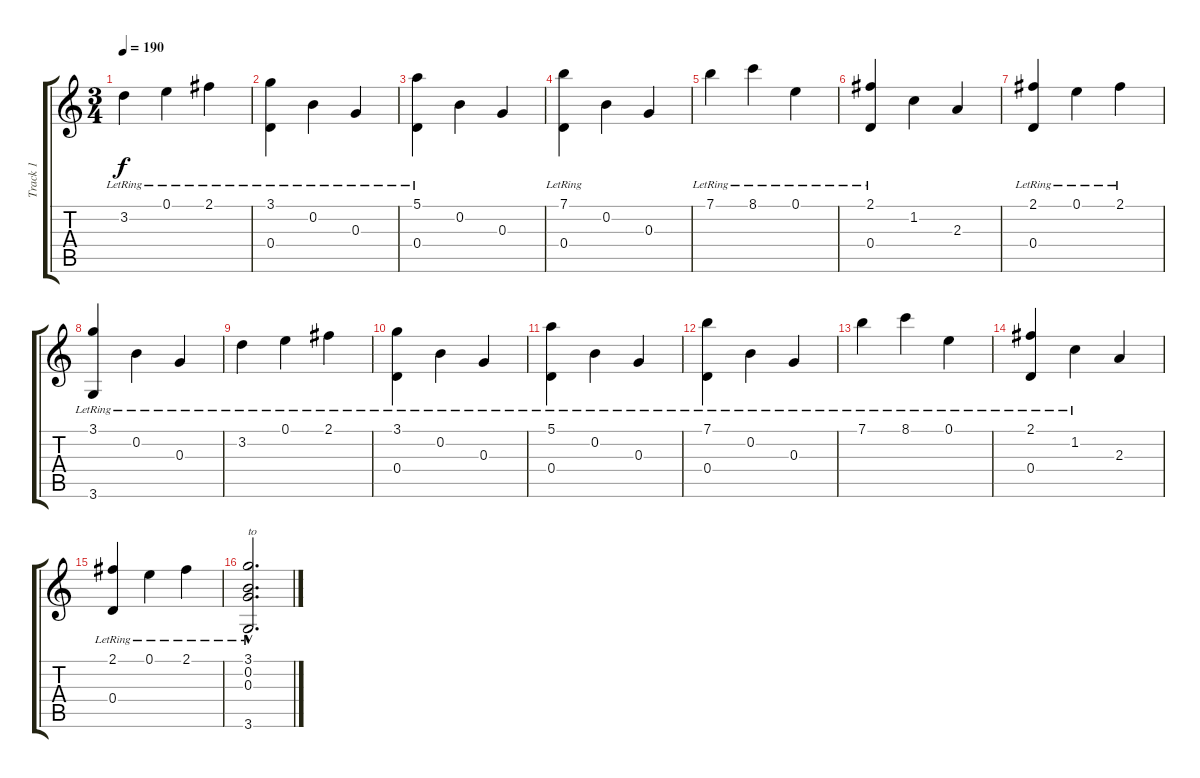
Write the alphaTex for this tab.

\track ("Track 1" "Track 1") {instrument acousticguitarsteel}
\staff {score tabs}
\tuning (E4 B3 G3 D3 A2 E2) {hide}
\ts (3 4)
\tempo 190
\clef g2
\ks c
3.2{lr}.4{dy f instrument acousticguitarsteel} 0.1{lr}.4 2.1{lr}.4 |
(3.1{lr} 0.4{lr}).4 0.2{lr}.4 0.3{lr}.4 |
(5.1{lr} 0.4).4 0.2.4 0.3.4 |
(7.1{lr} 0.4).4 0.2.4 0.3.4 |
7.1{lr}.4 8.1{lr}.4 0.1{lr}.4 |
(2.1{lr} 0.4).4 1.2.4 2.3.4 |
(2.1{lr} 0.4{lr}).4 0.1{lr}.4 2.1{lr}.4 |
(3.1{lr} 3.6{lr}).4 0.2{lr}.4 0.3{lr}.4 |
3.2{lr}.4 0.1{lr}.4 2.1{lr}.4 |
(3.1{lr} 0.4{lr}).4 0.2{lr}.4 0.3{lr}.4 |
(5.1{lr} 0.4{lr}).4 0.2{lr}.4 0.3{lr}.4 |
(7.1{lr} 0.4{lr}).4 0.2{lr}.4 0.3{lr}.4 |
7.1{lr}.4 8.1{lr}.4 0.1{lr}.4 |
(2.1{lr} 0.4{lr}).4 1.2{lr}.4 2.3.4 |
(2.1{lr} 0.4{lr}).4 0.1{lr}.4 2.1{lr}.4 |
(3.1{hac lr} 0.2{hac lr} 0.3{hac lr} 3.6{hac lr}).2{d txt "to"}
